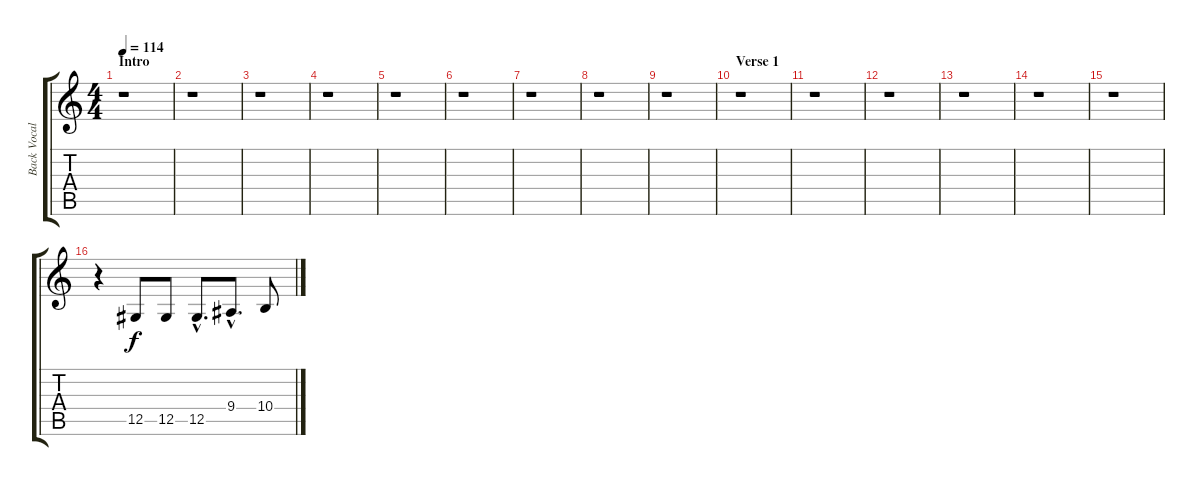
\track ("Back Vocal" "Back Vocal") {instrument viola}
\staff {score tabs}
\tuning (Eb4 Bb3 Gb3 Db3 Ab2 Eb2) {hide}
\ts (4 4)
\section ("" "Intro")
\tempo 114
\clef g2
\ks c
r.1{dy f instrument viola} |
r.1 |
r.1 |
r.1 |
r.1 |
r.1 |
r.1 |
r.1 |
r.1 |
\section ("" "Verse 1")
r.1 |
r.1 |
r.1 |
r.1 |
r.1 |
r.1 |
r.4 12.5.8 12.5.8 12.5{hac}.8{d} 9.4{hac}.8{d} 10.4.8
